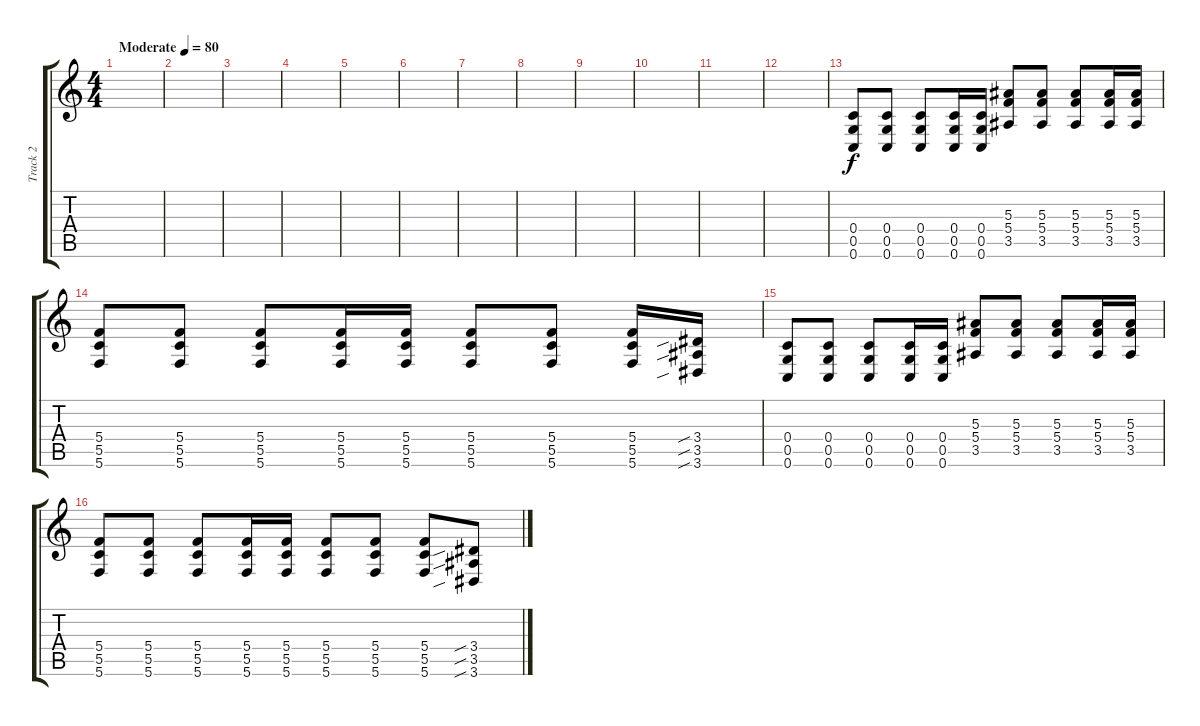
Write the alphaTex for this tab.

\track ("Track 2" "Track 2") {instrument distortionguitar}
\staff {score tabs}
\tuning (D4 A3 F3 C3 G2 C2) {hide}
\ts (4 4)
\tempo (80 "Moderate")
\clef g2
\ks c
|
|
|
|
|
|
|
|
|
|
|
|
(0.4 0.5 0.6).8 (0.4 0.5 0.6).8 (0.4 0.5 0.6).8 (0.4 0.5 0.6).16 (0.4 0.5 0.6).16 (5.3 5.4 3.5).8 (5.3 5.4 3.5).8 (5.3 5.4 3.5).8 (5.3 5.4 3.5).16 (5.3 5.4 3.5).16 |
(5.4 5.5 5.6).8 (5.4 5.5 5.6).8 (5.4 5.5 5.6).8 (5.4 5.5 5.6).16 (5.4 5.5 5.6).16 (5.4 5.5 5.6).8 (5.4 5.5 5.6).8 (5.4 5.5 5.6).16 (3.4{sib} 3.5{sib} 3.6{sib}).16 |
(0.4 0.5 0.6).8 (0.4 0.5 0.6).8 (0.4 0.5 0.6).8 (0.4 0.5 0.6).16 (0.4 0.5 0.6).16 (5.3 5.4 3.5).8 (5.3 5.4 3.5).8 (5.3 5.4 3.5).8 (5.3 5.4 3.5).16 (5.3 5.4 3.5).16 |
(5.4 5.5 5.6).8 (5.4 5.5 5.6).8 (5.4 5.5 5.6).8 (5.4 5.5 5.6).16 (5.4 5.5 5.6).16 (5.4 5.5 5.6).8 (5.4 5.5 5.6).8 (5.4 5.5 5.6).8 (3.4{sib} 3.5{sib} 3.6{sib}).8
